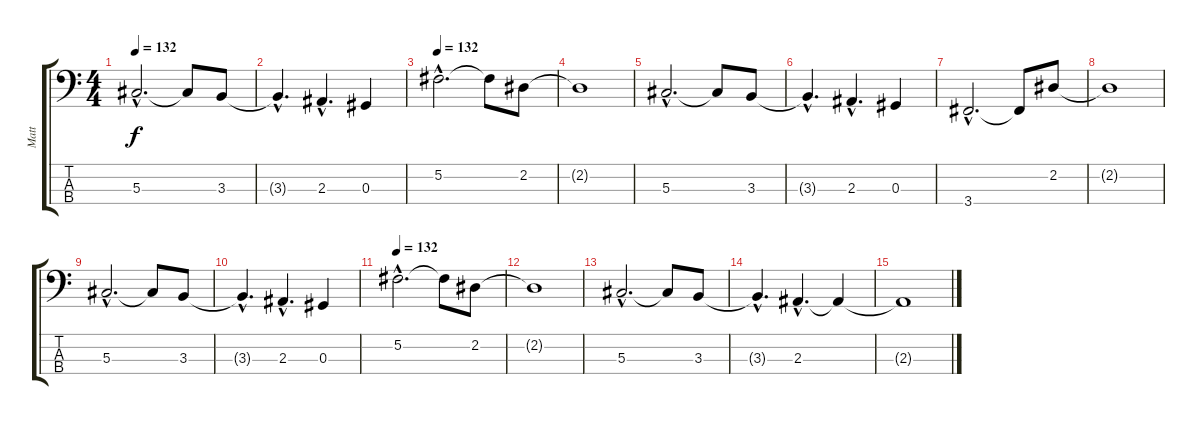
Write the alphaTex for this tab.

\track ("Matt" "Matt") {instrument electricbassfinger}
\staff {score tabs}
\tuning (Gb2 Db2 Ab1 Eb1) {hide}
\ts (4 4)
\tempo 132
\clef f4
\ks c
5.3{hac}.2{d dy f} 5.3{t}.8 3.3.8 |
3.3{hac t}.4{d} 2.3{hac}.4{d} 0.3.4 |
\tempo 132
5.2{hac}.2{d} 5.2{t}.8 2.2.8 |
2.2{t}.1 |
5.3{hac}.2{d} 5.3{t}.8 3.3.8 |
3.3{hac t}.4{d} 2.3{hac}.4{d} 0.3.4 |
3.4{hac}.2{d} 3.4{t}.8 2.2.8 |
2.2{t}.1 |
5.3{hac}.2{d} 5.3{t}.8 3.3.8 |
3.3{hac t}.4{d} 2.3{hac}.4{d} 0.3.4 |
\tempo 132
5.2{hac}.2{d} 5.2{t}.8 2.2.8 |
2.2{t}.1 |
5.3{hac}.2{d} 5.3{t}.8 3.3.8 |
3.3{hac t}.4{d} 2.3{hac}.4{d} 2.3{t}.4 |
2.3{t}.1
